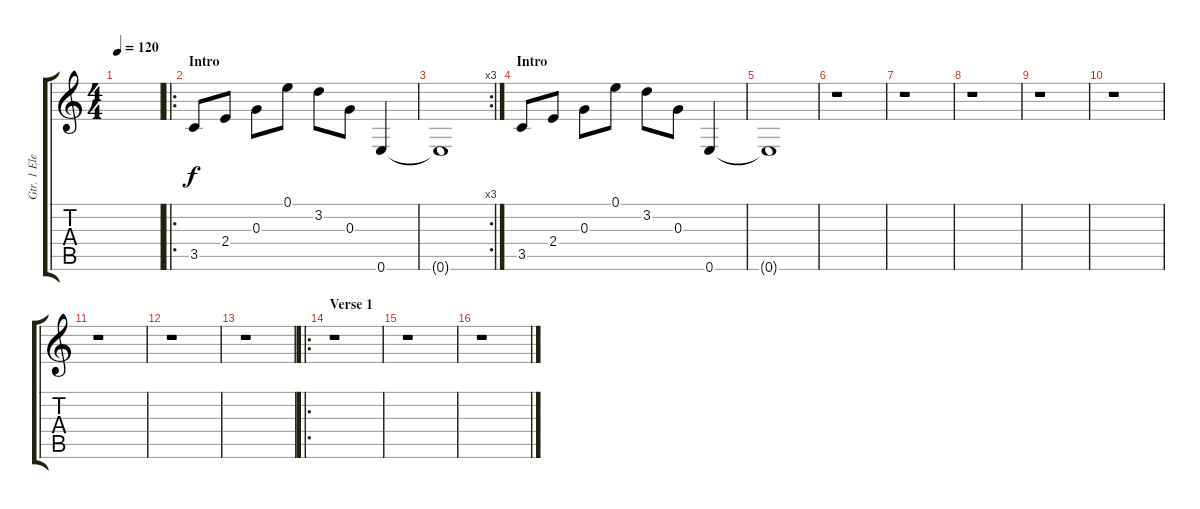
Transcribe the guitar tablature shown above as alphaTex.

\track ("Gtr. 1 Electrica" "Gtr. 1 Ele") {instrument overdrivenguitar}
\staff {score tabs}
\tuning (E4 B3 G3 D3 A2 E2) {hide}
\ts (4 4)
\tempo 120
\clef g2
\ks c
|
\ro
\section ("" "Intro")
3.5.8 2.4.8 0.3.8 0.1.8 3.2.8 0.3.8 0.6.4 |
\rc 3
0.6{t}.1 |
\section ("" "Intro")
3.5.8 2.4.8 0.3.8 0.1.8 3.2.8 0.3.8 0.6.4 |
0.6{t}.1 |
r.1 |
r.1 |
r.1 |
r.1 |
r.1 |
r.1 |
r.1 |
r.1 |
\ro
\section ("" "Verse 1")
r.1 |
r.1 |
r.1
